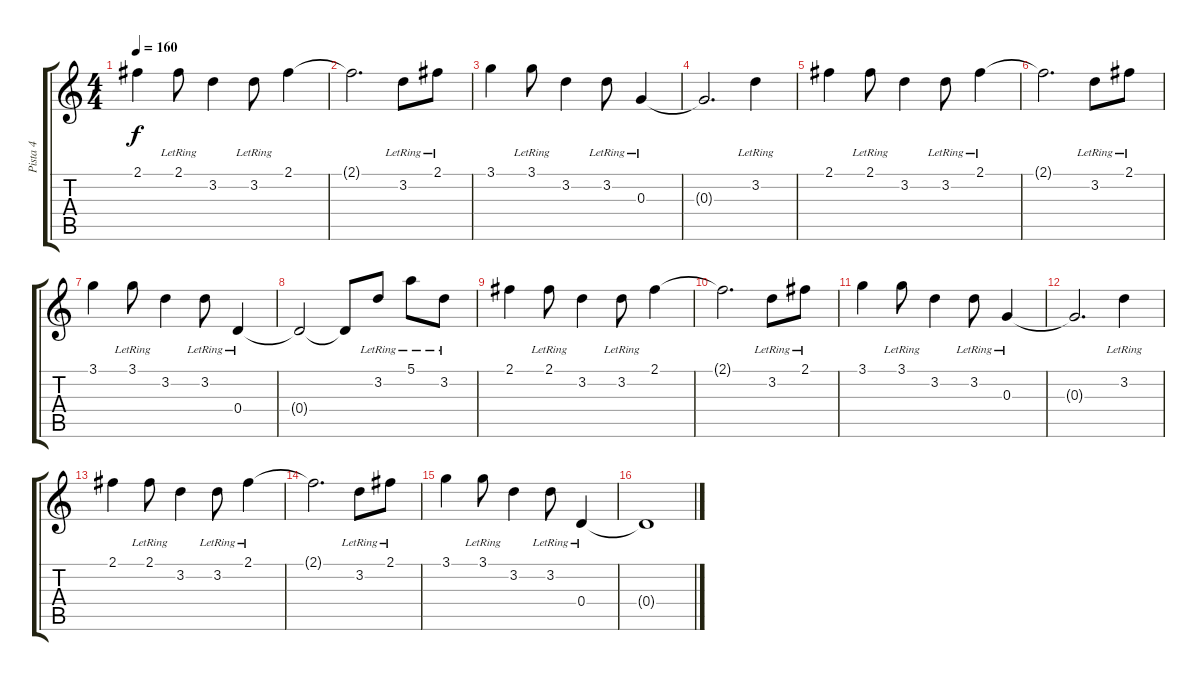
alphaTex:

\track ("Pista 4" "Pista 4") {instrument electricguitarjazz}
\staff {score tabs}
\tuning (E4 B3 G3 D3 A2 E2) {hide}
\ts (4 4)
\tempo 160
\clef g2
\ks c
2.1.4{dy f} 2.1{lr}.8 3.2.4 3.2{lr}.8 2.1.4 |
2.1{t}.2{d} 3.2{lr}.8 2.1{lr}.8 |
3.1.4 3.1{lr}.8 3.2.4 3.2{lr}.8 0.3{lr}.4 |
0.3{t}.2{d} 3.2{lr}.4 |
2.1.4 2.1{lr}.8 3.2.4 3.2{lr}.8 2.1{lr}.4 |
2.1{t}.2{d} 3.2{lr}.8 2.1{lr}.8 |
3.1.4 3.1{lr}.8 3.2.4 3.2{lr}.8 0.4{lr}.4 |
0.4{t}.2 0.4{t}.8 3.2{lr}.8 5.1{lr}.8 3.2{lr}.8 |
2.1.4 2.1{lr}.8 3.2.4 3.2{lr}.8 2.1.4 |
2.1{t}.2{d} 3.2{lr}.8 2.1{lr}.8 |
3.1.4 3.1{lr}.8 3.2.4 3.2{lr}.8 0.3{lr}.4 |
0.3{t}.2{d} 3.2{lr}.4 |
2.1.4 2.1{lr}.8 3.2.4 3.2{lr}.8 2.1{lr}.4 |
2.1{t}.2{d} 3.2{lr}.8 2.1{lr}.8 |
3.1.4 3.1{lr}.8 3.2.4 3.2{lr}.8 0.4{lr}.4 |
0.4{t}.1
